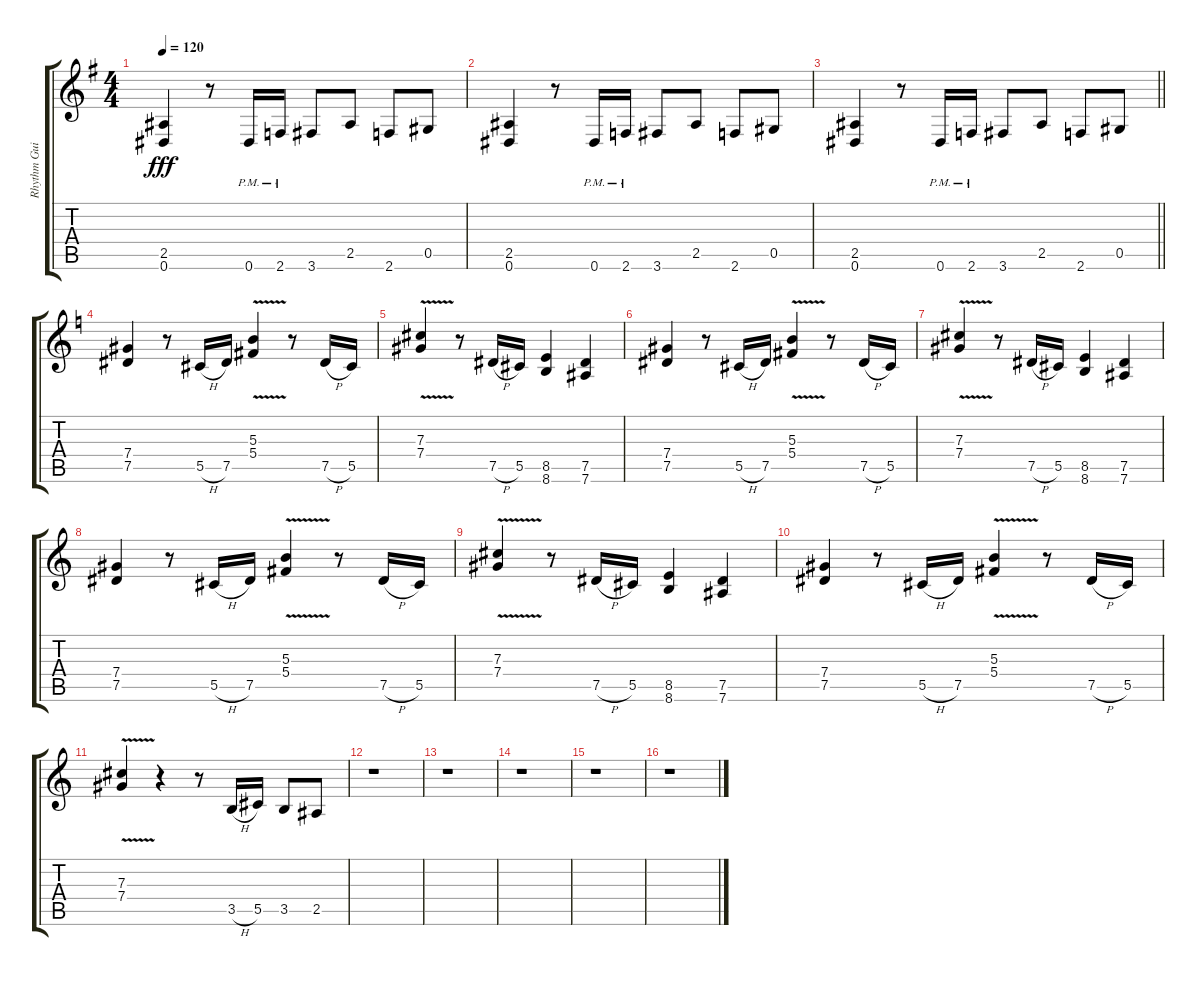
\track ("Rhythm Guitar" "Rhythm Gui") {instrument distortionguitar}
\staff {score tabs}
\tuning (Eb4 Bb3 Gb3 Db3 Ab2 Eb2) {hide}
\ts (4 4)
\tempo 120
\clef g2
\ks g
(2.5 0.6).4{dy fff} r.8 0.6{pm}.16 2.6{pm}.16 3.6.8 2.5.8 2.6.8 0.5.8 |
(2.5 0.6).4 r.8 0.6{pm}.16 2.6{pm}.16 3.6.8 2.5.8 2.6.8 0.5.8 |
\barLineRight lightlight
(2.5 0.6).4 r.8 0.6{pm}.16 2.6{pm}.16 3.6.8 2.5.8 2.6.8 0.5.8 |
\ks c
(7.4 7.5).4 r.8 5.5{h}.16 7.5.16 (5.3{v} 5.4{v}).4 r.8 7.5{h}.16 5.5.16 |
(7.3{v} 7.4{v}).4 r.8 7.5{h}.16 5.5.16 (8.5 8.6).4 (7.5 7.6).4 |
(7.4 7.5).4 r.8 5.5{h}.16 7.5.16 (5.3{v} 5.4{v}).4 r.8 7.5{h}.16 5.5.16 |
(7.3{v} 7.4{v}).4 r.8 7.5{h}.16 5.5.16 (8.5 8.6).4 (7.5 7.6).4 |
(7.4 7.5).4 r.8 5.5{h}.16 7.5.16 (5.3{v} 5.4{v}).4 r.8 7.5{h}.16 5.5.16 |
(7.3{v} 7.4{v}).4 r.8 7.5{h}.16 5.5.16 (8.5 8.6).4 (7.5 7.6).4 |
(7.4 7.5).4 r.8 5.5{h}.16 7.5.16 (5.3{v} 5.4{v}).4 r.8 7.5{h}.16 5.5.16 |
(7.3{v} 7.4{v}).4 r.4 r.8 3.5{h}.16 5.5.16 3.5.8 2.5.8 |
r.1 |
r.1 |
r.1 |
r.1 |
r.1
